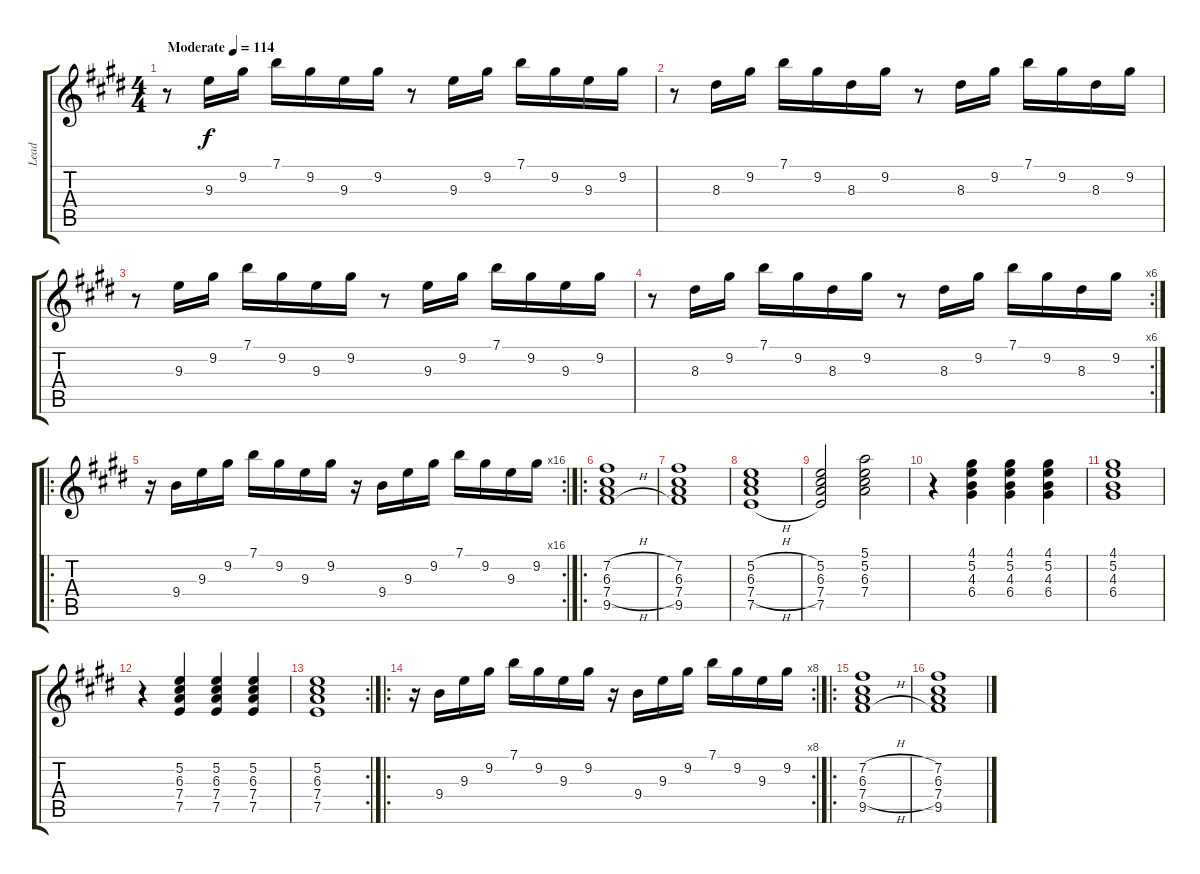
\track ("Lead" "Lead") {instrument electricguitarjazz}
\staff {score tabs}
\tuning (E4 B3 G3 D3 A2 E2) {hide}
\ts (4 4)
\tempo (114 "Moderate")
\clef g2
\ks c#minor
r.8{dy f instrument electricguitarjazz} 9.3.16 9.2.16 7.1.16 9.2.16 9.3.16 9.2.16 r.8 9.3.16 9.2.16 7.1.16 9.2.16 9.3.16 9.2.16 |
r.8 8.3.16 9.2.16 7.1.16 9.2.16 8.3.16 9.2.16 r.8 8.3.16 9.2.16 7.1.16 9.2.16 8.3.16 9.2.16 |
r.8 9.3.16 9.2.16 7.1.16 9.2.16 9.3.16 9.2.16 r.8 9.3.16 9.2.16 7.1.16 9.2.16 9.3.16 9.2.16 |
\rc 6
r.8 8.3.16 9.2.16 7.1.16 9.2.16 8.3.16 9.2.16 r.8 8.3.16 9.2.16 7.1.16 9.2.16 8.3.16 9.2.16 |
\ro
\rc 16
r.16 9.4.16 9.3.16 9.2.16 7.1.16 9.2.16 9.3.16 9.2.16 r.16 9.4.16 9.3.16 9.2.16 7.1.16 9.2.16 9.3.16 9.2.16 |
\ro
(7.2{h} 6.3{h} 7.4{h} 9.5{h}).1 |
(7.2 6.3 7.4 9.5).1 |
(5.2{h} 6.3{h} 7.4{h} 7.5{h}).1 |
(5.2 6.3 7.4 7.5).2 (5.1 5.2 6.3 7.4).2 |
r.4 (4.1 5.2 4.3 6.4).4 (4.1 5.2 4.3 6.4).4 (4.1 5.2 4.3 6.4).4 |
(4.1 5.2 4.3 6.4).1 |
r.4 (5.2 6.3 7.4 7.5).4 (5.2 6.3 7.4 7.5).4 (5.2 6.3 7.4 7.5).4 |
\rc 2
(5.2 6.3 7.4 7.5).1 |
\ro
\rc 8
r.16 9.4.16 9.3.16 9.2.16 7.1.16 9.2.16 9.3.16 9.2.16 r.16 9.4.16 9.3.16 9.2.16 7.1.16 9.2.16 9.3.16 9.2.16 |
\ro
(7.2{h} 6.3{h} 7.4{h} 9.5{h}).1 |
(7.2 6.3 7.4 9.5).1
